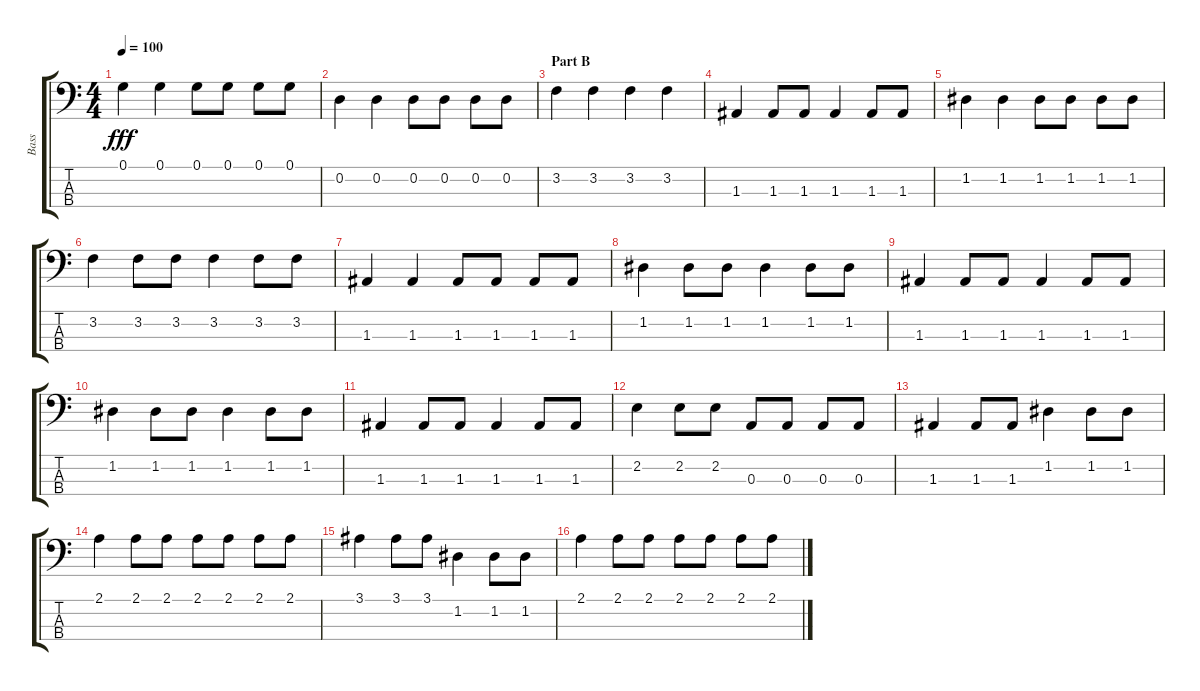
\track ("Bass" "Bass") {instrument acousticbass}
\staff {score tabs}
\tuning (G2 D2 A1 E1) {hide}
\ts (4 4)
\tempo 100
\clef f4
\ks c
0.1.4{dy fff} 0.1.4 0.1.8 0.1.8 0.1.8 0.1.8 |
0.2.4 0.2.4 0.2.8 0.2.8 0.2.8 0.2.8 |
\section ("" "Part B")
3.2.4 3.2.4 3.2.4 3.2.4 |
1.3.4 1.3.8 1.3.8 1.3.4 1.3.8 1.3.8 |
1.2.4 1.2.4 1.2.8 1.2.8 1.2.8 1.2.8 |
3.2.4 3.2.8 3.2.8 3.2.4 3.2.8 3.2.8 |
1.3.4 1.3.4 1.3.8 1.3.8 1.3.8 1.3.8 |
1.2.4 1.2.8 1.2.8 1.2.4 1.2.8 1.2.8 |
1.3.4 1.3.8 1.3.8 1.3.4 1.3.8 1.3.8 |
1.2.4 1.2.8 1.2.8 1.2.4 1.2.8 1.2.8 |
1.3.4 1.3.8 1.3.8 1.3.4 1.3.8 1.3.8 |
2.2.4 2.2.8 2.2.8 0.3.8 0.3.8 0.3.8 0.3.8 |
1.3.4 1.3.8 1.3.8 1.2.4 1.2.8 1.2.8 |
2.1.4 2.1.8 2.1.8 2.1.8 2.1.8 2.1.8 2.1.8 |
3.1.4 3.1.8 3.1.8 1.2.4 1.2.8 1.2.8 |
2.1.4 2.1.8 2.1.8 2.1.8 2.1.8 2.1.8 2.1.8
